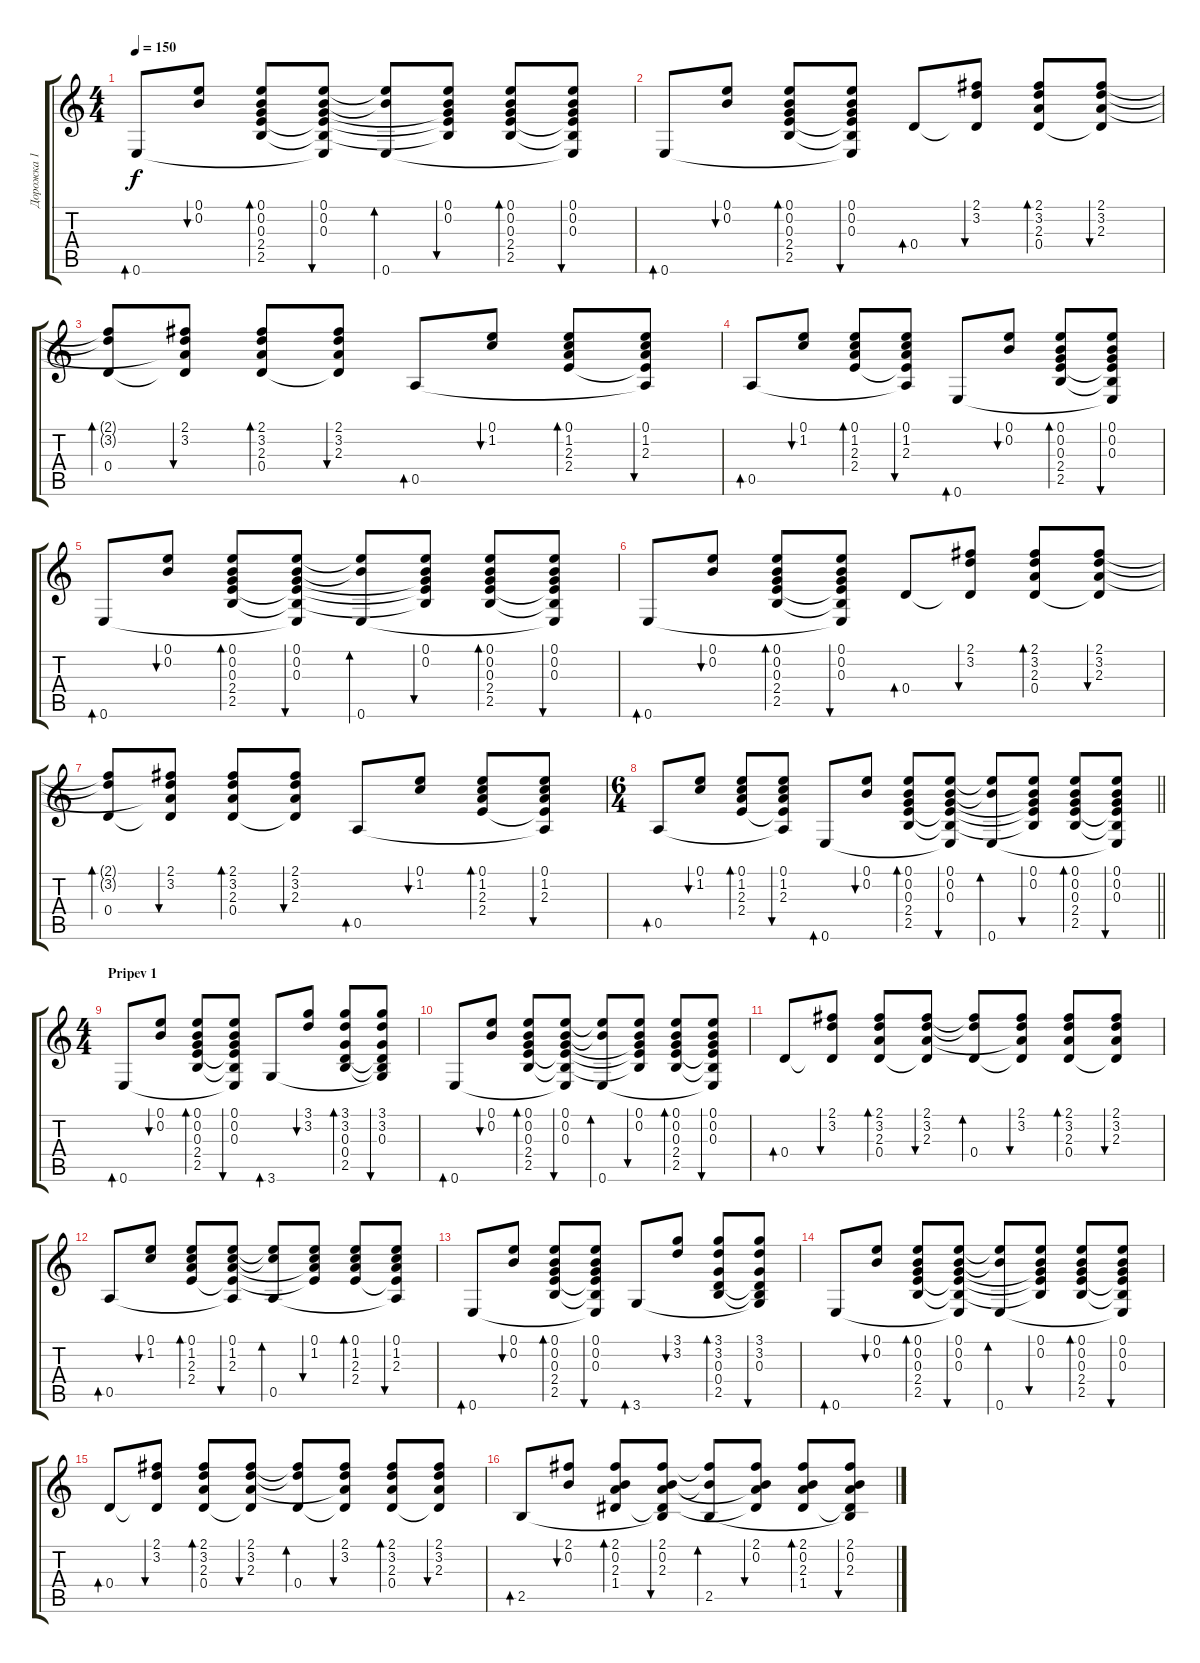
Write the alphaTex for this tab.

\track ("Дорожка 1" "Дорожка 1") {instrument acousticguitarsteel}
\staff {score tabs}
\tuning (E4 B3 G3 D3 A2 E2) {hide}
\ts (4 4)
\tempo 150
\clef g2
\ks c
0.6.8{bd 60 dy f} (0.1 0.2).8{bu 60} (0.1 0.2 0.3 2.4 2.5).8{bd 60} (0.1 0.2 0.3 2.4{t} 2.5{t} 0.6{t}).8{bu 60} (0.1{t} 0.2{t} 0.6).8{bd 60} (0.1 0.2 0.3{t} 2.4{t} 2.5{t}).8{bu 60} (0.1 0.2 0.3 2.4 2.5).8{bd 60} (0.1 0.2 0.3 2.4{t} 2.5{t} 0.6{t}).8{bu 60} |
0.6.8{bd 60} (0.1 0.2).8{bu 60} (0.1 0.2 0.3 2.4 2.5).8{bd 60} (0.1 0.2 0.3 2.4{t} 2.5{t} 0.6{t}).8{bu 60} 0.4.8{bd 60} (2.1 3.2 0.4{t}).8{bu 60} (2.1 3.2 2.3 0.4).8{bd 60} (2.1 3.2 2.3 0.4{t}).8{bu 60} |
(2.1{t} 3.2{t} 0.4).8{bd 60} (2.1 3.2 2.3{t} 0.4{t}).8{bu 60} (2.1 3.2 2.3 0.4).8{bd 60} (2.1 3.2 2.3 0.4{t}).8{bu 60} 0.5.8{bd 60} (0.1 1.2).8{bu 60} (0.1 1.2 2.3 2.4).8{bd 60} (0.1 1.2 2.3 2.4{t} 0.5{t}).8{bu 60} |
0.5.8{bd 60} (0.1 1.2).8{bu 60} (0.1 1.2 2.3 2.4).8{bd 60} (0.1 1.2 2.3 2.4{t} 0.5{t}).8{bu 60} 0.6.8{bd 60} (0.1 0.2).8{bu 60} (0.1 0.2 0.3 2.4 2.5).8{bd 60} (0.1 0.2 0.3 2.4{t} 2.5{t} 0.6{t}).8{bu 60} |
0.6.8{bd 60} (0.1 0.2).8{bu 60} (0.1 0.2 0.3 2.4 2.5).8{bd 60} (0.1 0.2 0.3 2.4{t} 2.5{t} 0.6{t}).8{bu 60} (0.1{t} 0.2{t} 0.6).8{bd 60} (0.1 0.2 0.3{t} 2.4{t} 2.5{t}).8{bu 60} (0.1 0.2 0.3 2.4 2.5).8{bd 60} (0.1 0.2 0.3 2.4{t} 2.5{t} 0.6{t}).8{bu 60} |
0.6.8{bd 60} (0.1 0.2).8{bu 60} (0.1 0.2 0.3 2.4 2.5).8{bd 60} (0.1 0.2 0.3 2.4{t} 2.5{t} 0.6{t}).8{bu 60} 0.4.8{bd 60} (2.1 3.2 0.4{t}).8{bu 60} (2.1 3.2 2.3 0.4).8{bd 60} (2.1 3.2 2.3 0.4{t}).8{bu 60} |
(2.1{t} 3.2{t} 0.4).8{bd 60} (2.1 3.2 2.3{t} 0.4{t}).8{bu 60} (2.1 3.2 2.3 0.4).8{bd 60} (2.1 3.2 2.3 0.4{t}).8{bu 60} 0.5.8{bd 60} (0.1 1.2).8{bu 60} (0.1 1.2 2.3 2.4).8{bd 60} (0.1 1.2 2.3 2.4{t} 0.5{t}).8{bu 60} |
\ts (6 4)
\barLineRight lightlight
0.5.8{bd 60} (0.1 1.2).8{bu 60} (0.1 1.2 2.3 2.4).8{bd 60} (0.1 1.2 2.3 2.4{t} 0.5{t}).8{bu 60} 0.6.8{bd 60} (0.1 0.2).8{bu 60} (0.1 0.2 0.3 2.4 2.5).8{bd 60} (0.1 0.2 0.3 2.4{t} 2.5{t} 0.6{t}).8{bu 60} (0.1{t} 0.2{t} 0.6).8{bd 60} (0.1 0.2 0.3{t} 2.4{t} 2.5{t}).8{bu 60} (0.1 0.2 0.3 2.4 2.5).8{bd 60} (0.1 0.2 0.3 2.4{t} 2.5{t} 0.6{t}).8{bu 60} |
\ts (4 4)
\section ("" "Pripev 1")
0.6.8{bd 60} (0.1 0.2).8{bu 60} (0.1 0.2 0.3 2.4 2.5).8{bd 60} (0.1 0.2 0.3 2.4{t} 2.5{t} 0.6{t}).8{bu 60} 3.6.8{bd 60} (3.1 3.2).8{bu 60} (3.1 3.2 0.3 0.4 2.5).8{bd 60} (3.1 3.2 0.3 0.4{t} 2.5{t} 3.6{t}).8{bu 60} |
0.6.8{bd 60} (0.1 0.2).8{bu 60} (0.1 0.2 0.3 2.4 2.5).8{bd 60} (0.1 0.2 0.3 2.4{t} 2.5{t} 0.6{t}).8{bu 60} (0.1{t} 0.2{t} 0.6).8{bd 60} (0.1 0.2 0.3{t} 2.4{t} 2.5{t}).8{bu 60} (0.1 0.2 0.3 2.4 2.5).8{bd 60} (0.1 0.2 0.3 2.4{t} 2.5{t} 0.6{t}).8{bu 60} |
0.4.8{bd 60} (2.1 3.2 0.4{t}).8{bu 60} (2.1 3.2 2.3 0.4).8{bd 60} (2.1 3.2 2.3 0.4{t}).8{bu 60} (2.1{t} 3.2{t} 0.4).8{bd 60} (2.1 3.2 2.3{t} 0.4{t}).8{bu 60} (2.1 3.2 2.3 0.4).8{bd 60} (2.1 3.2 2.3 0.4{t}).8{bu 60} |
0.5.8{bd 60} (0.1 1.2).8{bu 60} (0.1 1.2 2.3 2.4).8{bd 60} (0.1 1.2 2.3 2.4{t} 0.5{t}).8{bu 60} (0.1{t} 1.2{t} 0.5).8{bd 60} (0.1 1.2 2.3{t} 2.4{t}).8{bu 60} (0.1 1.2 2.3 2.4).8{bd 60} (0.1 1.2 2.3 2.4{t} 0.5{t}).8{bu 60} |
0.6.8{bd 60} (0.1 0.2).8{bu 60} (0.1 0.2 0.3 2.4 2.5).8{bd 60} (0.1 0.2 0.3 2.4{t} 2.5{t} 0.6{t}).8{bu 60} 3.6.8{bd 60} (3.1 3.2).8{bu 60} (3.1 3.2 0.3 0.4 2.5).8{bd 60} (3.1 3.2 0.3 0.4{t} 2.5{t} 3.6{t}).8{bu 60} |
0.6.8{bd 60} (0.1 0.2).8{bu 60} (0.1 0.2 0.3 2.4 2.5).8{bd 60} (0.1 0.2 0.3 2.4{t} 2.5{t} 0.6{t}).8{bu 60} (0.1{t} 0.2{t} 0.6).8{bd 60} (0.1 0.2 0.3{t} 2.4{t} 2.5{t}).8{bu 60} (0.1 0.2 0.3 2.4 2.5).8{bd 60} (0.1 0.2 0.3 2.4{t} 2.5{t} 0.6{t}).8{bu 60} |
0.4.8{bd 60} (2.1 3.2 0.4{t}).8{bu 60} (2.1 3.2 2.3 0.4).8{bd 60} (2.1 3.2 2.3 0.4{t}).8{bu 60} (2.1{t} 3.2{t} 0.4).8{bd 60} (2.1 3.2 2.3{t} 0.4{t}).8{bu 60} (2.1 3.2 2.3 0.4).8{bd 60} (2.1 3.2 2.3 0.4{t}).8{bu 60} |
2.5.8{bd 60} (2.1 0.2).8{bu 60} (2.1 0.2 2.3 1.4).8{bd 60} (2.1 0.2 2.3 1.4{t} 2.5{t}).8{bu 60} (2.1{t} 0.2{t} 2.5).8{bd 60} (2.1 0.2 2.3{t} 1.4{t}).8{bu 60} (2.1 0.2 2.3 1.4).8{bd 60} (2.1 0.2 2.3 1.4{t} 2.5{t}).8{bu 60}
